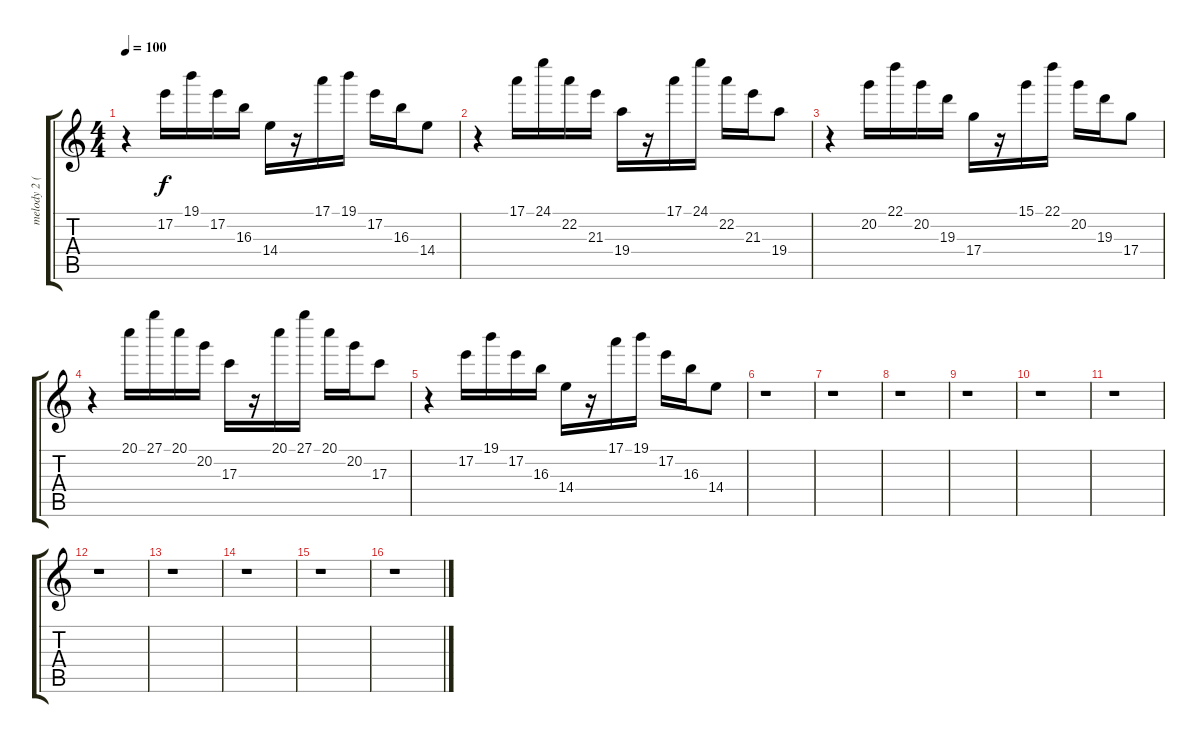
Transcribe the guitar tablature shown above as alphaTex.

\track ("melody 2 (2)" "melody 2 (") {instrument fretlessbass}
\staff {score tabs}
\tuning (E4 B3 G3 D3 A2 E2) {hide}
\ts (4 4)
\tempo 100
\clef g2
\ks c
r.4{dy f} 17.2.16 19.1.16 17.2.16 16.3.16 14.4.16 r.16 17.1.16 19.1.16 17.2.16 16.3.16 14.4.8 |
r.4 17.1.16 24.1.16 22.2.16 21.3.16 19.4.16 r.16 17.1.16 24.1.16 22.2.16 21.3.16 19.4.8 |
r.4 20.2.16 22.1.16 20.2.16 19.3.16 17.4.16 r.16 15.1.16 22.1.16 20.2.16 19.3.16 17.4.8 |
r.4 20.1.16 27.1.16 20.1.16 20.2.16 17.3.16 r.16 20.1.16 27.1.16 20.1.16 20.2.16 17.3.8 |
r.4 17.2.16 19.1.16 17.2.16 16.3.16 14.4.16 r.16 17.1.16 19.1.16 17.2.16 16.3.16 14.4.8 |
r.1 |
r.1 |
r.1 |
r.1 |
r.1 |
r.1 |
r.1 |
r.1 |
r.1 |
r.1 |
r.1
